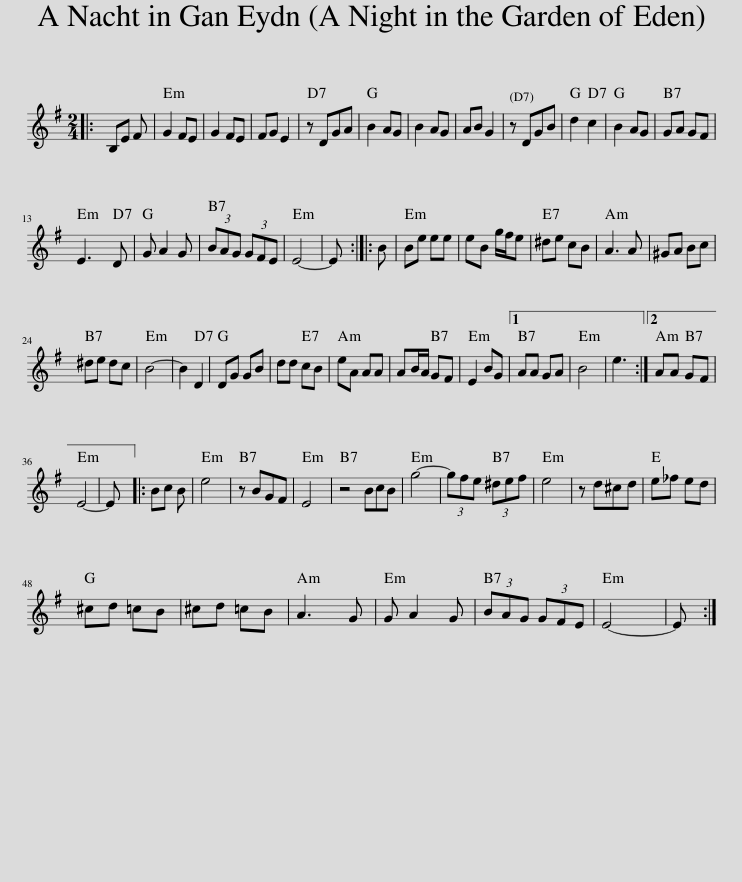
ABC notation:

X:1
L:1/8
M:2/4
I:linebreak $
K:Emin
V:1 treble
V:1
|: B,E F | G2 FE | G2 FE | FG E2 | z DGA | %5
 B2 AG | B2 AG | AB G2 | z DGB | d2 c2 | %10
 B2 AG | GA GF |$ E3 D | G A2 G | (3BAG (3GFE | %15
 E4- | E :: B | Be ee | eB g/f/e | %20
 ^de cB | A3 A | ^GA Bc |$ ^de dc | B4- | %25
 B2 D2 | DG GB | dd cB | eA AA | AB/A/ GF | %30
 E2 BG |1 AA GA | B4 | e3 :|2 AA GF |$ %35
 E4- | E |: Bc B | e4 | z BGF | %40
 E4 | z4 BcB | g4- | (3gfe (3^def | e4 | %45
 z d^cd | e_f ed |$ ^cd =cB | ^cd =cB | A3 G | %50
 G A2 G | (3BAG (3GFE | E4- | E :| %54
